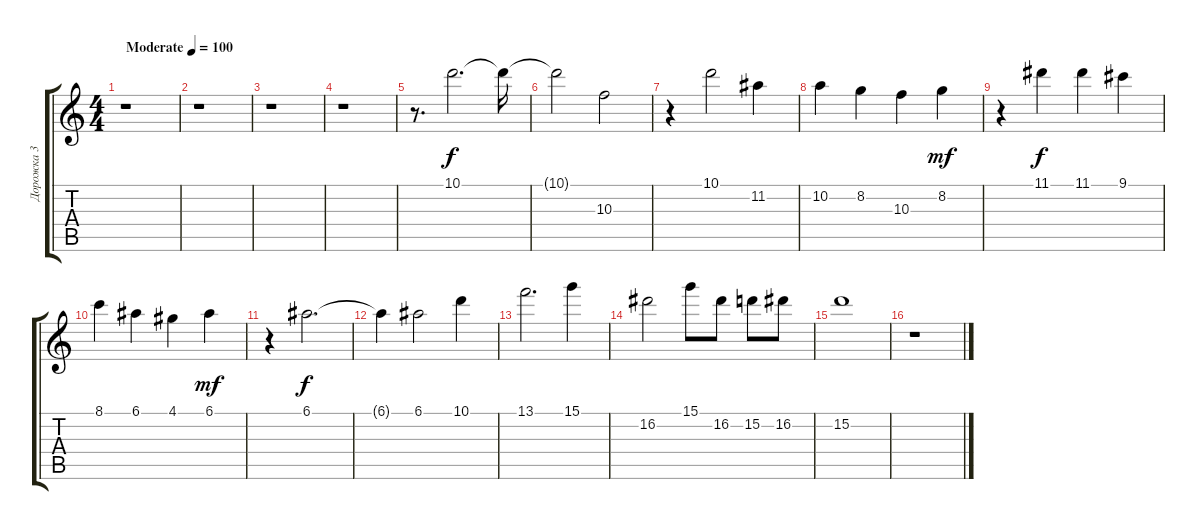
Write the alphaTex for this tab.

\track ("Дорожка 3" "Дорожка 3") {instrument overdrivenguitar}
\staff {score tabs}
\tuning (E4 B3 G3 D3 A2 E2) {hide}
\ts (4 4)
\tempo (100 "Moderate")
\clef g2
\ks c
r.1{dy f instrument distortionguitar} |
r.1 |
r.1 |
r.1 |
r.8{d} 10.1.2{d} 10.1{t}.16 |
10.1{t}.2 10.3.2 |
r.4 10.1.2 11.2.4 |
10.2.4 8.2.4 10.3.4 8.2.4{dy mf} |
r.4 11.1.4{dy f} 11.1.4 9.1.4 |
8.1.4 6.1.4 4.1.4 6.1.4{dy mf} |
r.4 6.1.2{d dy f} |
6.1{t}.4 6.1.2 10.1.4 |
13.1.2{d} 15.1.4 |
16.2.2 15.1.8 16.2.8 15.2.8 16.2.8 |
15.2.1 |
r.1
